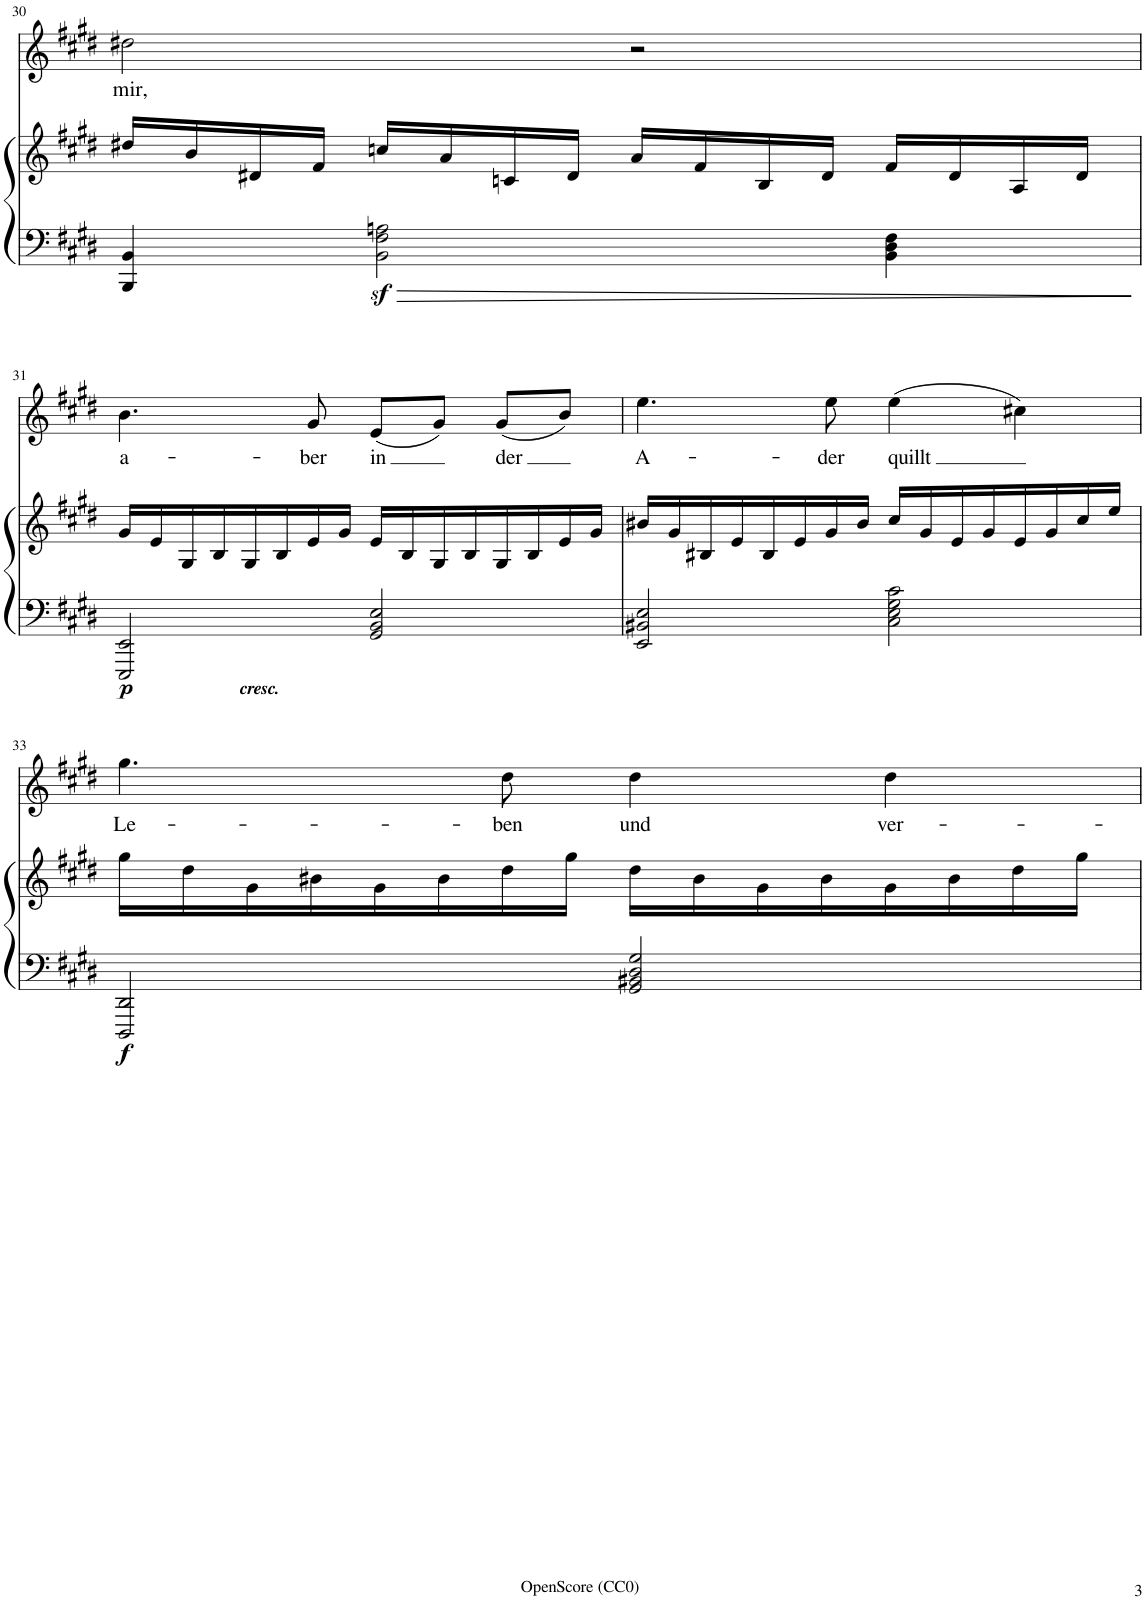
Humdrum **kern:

**kern	**kern	**dynam	**kern	**text
*part2	*part2	*part2	*part1	*part1
*staff3	*staff2	*staff2/3	*staff1	*staff1
*I"Pianoforte	*	*	*I"Singstimme Voice	*
*I'Pno	*	*	*	*
!!LO:PB:g=z
*clefF4	*clefG2	*	*clefG2	*
*k[f#c#g#d#]	*k[f#c#g#d#]	*	*k[f#c#g#d#]	*
*M4/4	*M4/4	*	*M4/4	*
*met(c)	*met(c)	*	*met(c)	*
=30	=30	=30	=30	=30
!	!	!	!	!LO:LY:b
4BBB/ 4BB/	16dd#X/LL	.	2dd#X\	mir,
.	16b/	.	.	.
.	16d#X/	.	.	.
.	16f#/JJ	.	.	.
2BB\z< 2F#\z< 2An\z<	16ccn/LL	.	.	.
.	16a/	.	.	.
.	16cn/	.	.	.
.	16d#/JJ	.	.	.
.	16a/LL	.	2r	.
.	16f#/	.	.	.
.	16B/	.	.	.
.	16d#/JJ	.	.	.
4BB\ 4D#\ 4F#\	16f#/LL	.	.	.
.	16d#/	.	.	.
.	16A/	.	.	.
.	16d#/JJ	.	.	.
!!LO:LB:g=z
=31	=31	=31	=31	=31
!LO:TX:b:Bi:t=cresc.	!	!	!	!
!	!	!LO:DY:b=2	!	!LO:LY:b
2EEE/ 2EE/	16g#/LL	p	4.b\	a-
.	16e/	.	.	.
.	16G#/	.	.	.
.	16B/	.	.	.
.	16G#/	.	.	.
.	16B/	.	.	.
!	!	!	!	!LO:LY:b
.	16e/	.	8g#/	-ber
.	16g#/JJ	.	.	.
!	!	!	!	!LO:LY:b
2GG#/ 2BB/ 2E/	16e/LL	.	(8e/L	in
.	16B/	.	.	.
.	16G#/	.	8g#/J)	.
.	16B/	.	.	.
!	!	!	!	!LO:LY:b
.	16G#/	.	(8g#/L	der
.	16B/	.	.	.
.	16e/	.	8b/J)	.
.	16g#/JJ	.	.	.
=32	=32	=32	=32	=32
!	!	!	!	!LO:LY:b
2EE/ 2BB#X/ 2E/	16b#X/LL	.	4.ee\	A-
.	16g#/	.	.	.
.	16B#X/	.	.	.
.	16e/	.	.	.
.	16B#/	.	.	.
.	16e/	.	.	.
!	!	!	!	!LO:LY:b
.	16g#/	.	8ee\	-der
.	16b#/JJ	.	.	.
!	!	!	!	!LO:LY:b
2C#\ 2E\ 2G#\ 2c#\	16cc#/LL	.	(4ee\	quillt
.	16g#/	.	.	.
.	16e/	.	.	.
.	16g#/	.	.	.
.	16e/	.	4cc#X\)	.
.	16g#/	.	.	.
.	16cc#/	.	.	.
.	16ee/JJ	.	.	.
!!LO:LB:g=z
=33	=33	=33	=33	=33
!	!	!LO:DY:b=2	!	!LO:LY:b
2DDD#/ 2DD#/	16gg#\LL	f	4.gg#\	Le-
.	16dd#\	.	.	.
.	16g#\	.	.	.
.	16b#X\	.	.	.
.	16g#\	.	.	.
.	16b#\	.	.	.
!	!	!	!	!LO:LY:b
.	16dd#\	.	8dd#\	-ben
.	16gg#\JJ	.	.	.
!	!	!	!	!LO:LY:b
2GG#/ 2BB#X/ 2D#/ 2G#/	16dd#\LL	.	4dd#\	und
.	16b#\	.	.	.
.	16g#\	.	.	.
.	16b#\	.	.	.
!	!	!	!	!LO:LY:b
.	16g#\	.	4dd#\	ver-
.	16b#\	.	.	.
.	16dd#\	.	.	.
.	16gg#\JJ	.	.	.
=	=	=	=	=
*-	*-	*-	*-	*-
